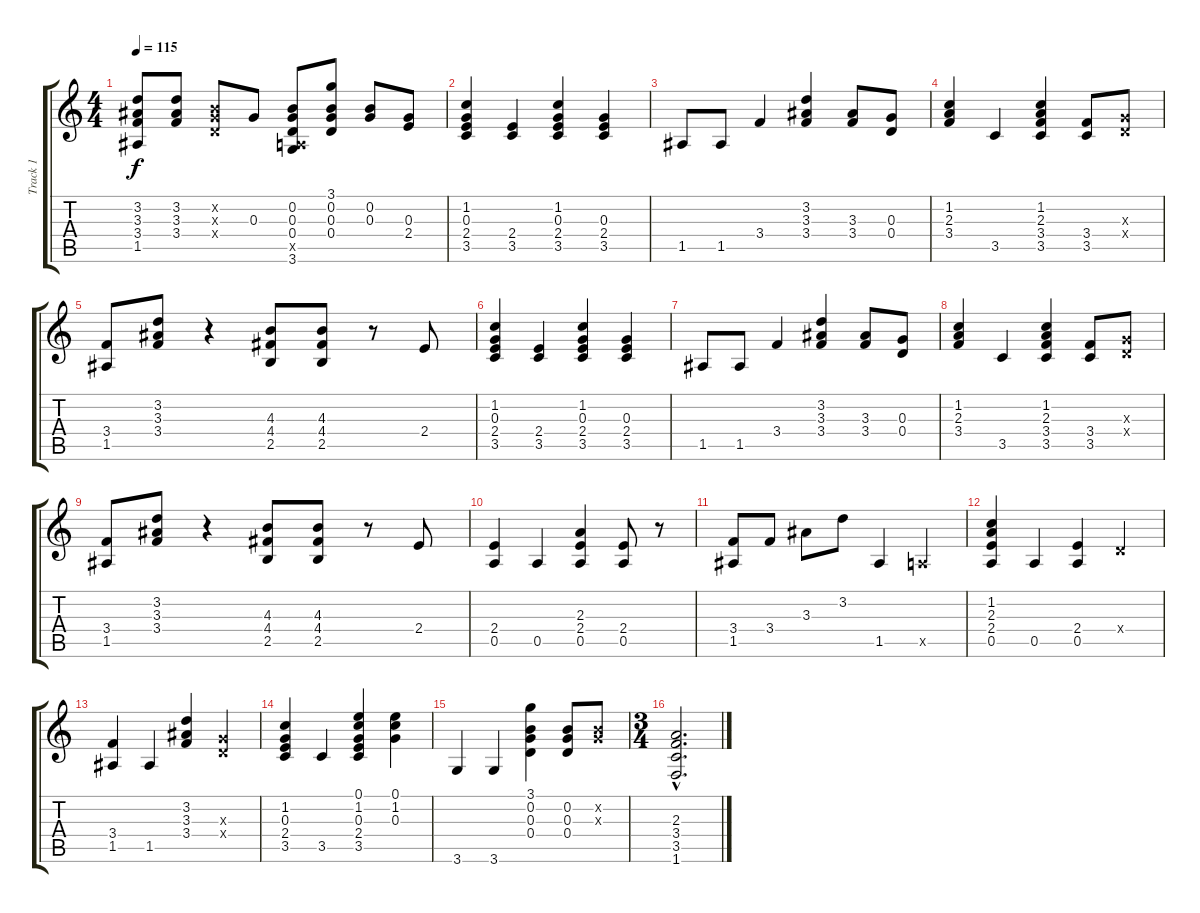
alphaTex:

\track ("Track 1" "Track 1") {instrument acousticguitarnylon}
\staff {score tabs}
\tuning (E4 B3 G3 D3 A2 E2) {hide}
\ts (4 4)
\tempo 115
\clef g2
\ks c
(3.2 3.3 3.4 1.5).8{dy f} (3.2 3.3 3.4).8 (0.2{x} 0.3{x} 0.4{x}).8 0.3.8 (0.2 0.3 0.4 0.5{x} 3.6).8 (3.1 0.2 0.3 0.4).8 (0.2 0.3).8 (0.3 2.4).8 |
(1.2 0.3 2.4 3.5).4 (2.4 3.5).4 (1.2 0.3 2.4 3.5).4 (0.3 2.4 3.5).4 |
1.5.8 1.5.8 3.4.4 (3.2 3.3 3.4).4 (3.3 3.4).8 (0.3 0.4).8 |
(1.2 2.3 3.4).4 3.5.4 (1.2 2.3 3.4 3.5).4 (3.4 3.5).8 (0.3{x} 0.4{x}).8 |
(3.4 1.5).8 (3.2 3.3 3.4).8 r.4 (4.3 4.4 2.5).8 (4.3 4.4 2.5).8 r.8 2.4.8 |
(1.2 0.3 2.4 3.5).4 (2.4 3.5).4 (1.2 0.3 2.4 3.5).4 (0.3 2.4 3.5).4 |
1.5.8 1.5.8 3.4.4 (3.2 3.3 3.4).4 (3.3 3.4).8 (0.3 0.4).8 |
(1.2 2.3 3.4).4 3.5.4 (1.2 2.3 3.4 3.5).4 (3.4 3.5).8 (0.3{x} 0.4{x}).8 |
(3.4 1.5).8 (3.2 3.3 3.4).8 r.4 (4.3 4.4 2.5).8 (4.3 4.4 2.5).8 r.8 2.4.8 |
(2.4 0.5).4 0.5.4 (2.3 2.4 0.5).4 (2.4 0.5).8 r.8 |
(3.4 1.5).8 3.4.8 3.3.8 3.2.8 1.5.4 0.5{x}.4 |
(1.2 2.3 2.4 0.5).4 0.5.4 (2.4 0.5).4 0.4{x}.4 |
(3.4 1.5).4 1.5.4 (3.2 3.3 3.4).4 (0.3{x} 0.4{x}).4 |
(1.2 0.3 2.4 3.5).4 3.5.4 (0.1 1.2 0.3 2.4 3.5).4 (0.1 1.2 0.3).4 |
3.6.4 3.6.4 (3.1 0.2 0.3 0.4).4 (0.2 0.3 0.4).8 (0.2{x} 0.3{x}).8 |
\ts (3 4)
(2.3{hac} 3.4{hac} 3.5{hac} 1.6{hac}).2{d}
